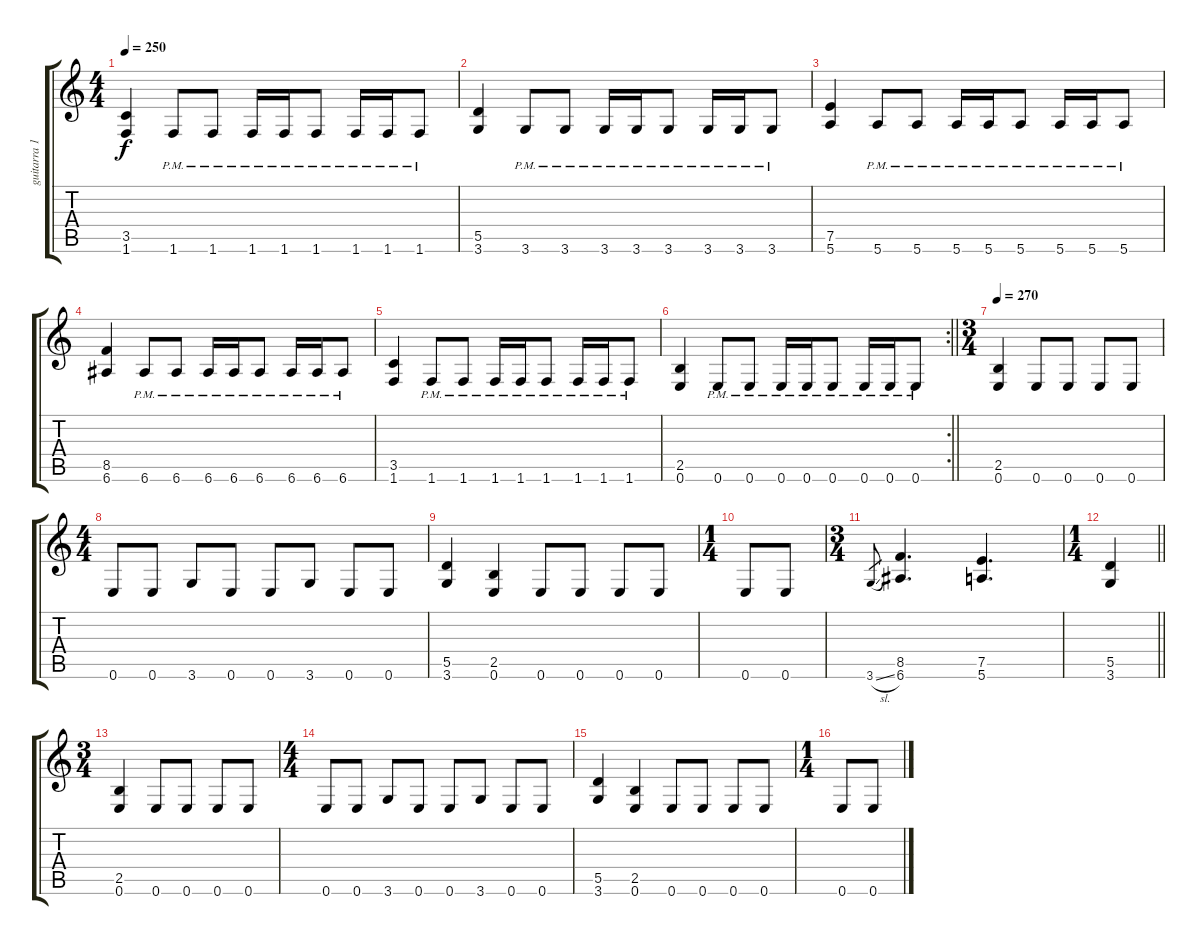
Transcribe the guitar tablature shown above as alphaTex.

\track ("guitarra 1" "guitarra 1") {instrument overdrivenguitar}
\staff {score tabs}
\tuning (E4 B3 G3 D3 A2 E2) {hide}
\ts (4 4)
\tempo 250
\clef g2
\ks c
(3.5 1.6).4{dy f} 1.6{pm}.8 1.6{pm}.8 1.6{pm}.16 1.6{pm}.16 1.6{pm}.8 1.6{pm}.16 1.6{pm}.16 1.6{pm}.8 |
(5.5 3.6).4 3.6{pm}.8 3.6{pm}.8 3.6{pm}.16 3.6{pm}.16 3.6{pm}.8 3.6{pm}.16 3.6{pm}.16 3.6{pm}.8 |
(7.5 5.6).4 5.6{pm}.8 5.6{pm}.8 5.6{pm}.16 5.6{pm}.16 5.6{pm}.8 5.6{pm}.16 5.6{pm}.16 5.6{pm}.8 |
(8.5 6.6).4 6.6{pm}.8 6.6{pm}.8 6.6{pm}.16 6.6{pm}.16 6.6{pm}.8 6.6{pm}.16 6.6{pm}.16 6.6{pm}.8 |
(3.5 1.6).4 1.6{pm}.8 1.6{pm}.8 1.6{pm}.16 1.6{pm}.16 1.6{pm}.8 1.6{pm}.16 1.6{pm}.16 1.6{pm}.8 |
\rc 2
\barLineRight lightlight
(2.5 0.6).4 0.6{pm}.8 0.6{pm}.8 0.6{pm}.16 0.6{pm}.16 0.6{pm}.8 0.6{pm}.16 0.6{pm}.16 0.6{pm}.8 |
\ts (3 4)
\tempo 270
(2.5 0.6).4 0.6.8 0.6.8 0.6.8 0.6.8 |
\ts (4 4)
0.6.8 0.6.8 3.6.8 0.6.8 0.6.8 3.6.8 0.6.8 0.6.8 |
(5.5 3.6).4 (2.5 0.6).4 0.6.8 0.6.8 0.6.8 0.6.8 |
\ts (1 4)
0.6.8 0.6.8 |
\ts (3 4)
3.6{sl}.8{gr} (8.5 6.6).4{d} (7.5 5.6).4{d} |
\ts (1 4)
\barLineRight lightlight
(5.5 3.6).4 |
\ts (3 4)
(2.5 0.6).4 0.6.8 0.6.8 0.6.8 0.6.8 |
\ts (4 4)
0.6.8 0.6.8 3.6.8 0.6.8 0.6.8 3.6.8 0.6.8 0.6.8 |
(5.5 3.6).4 (2.5 0.6).4 0.6.8 0.6.8 0.6.8 0.6.8 |
\ts (1 4)
0.6.8 0.6.8
